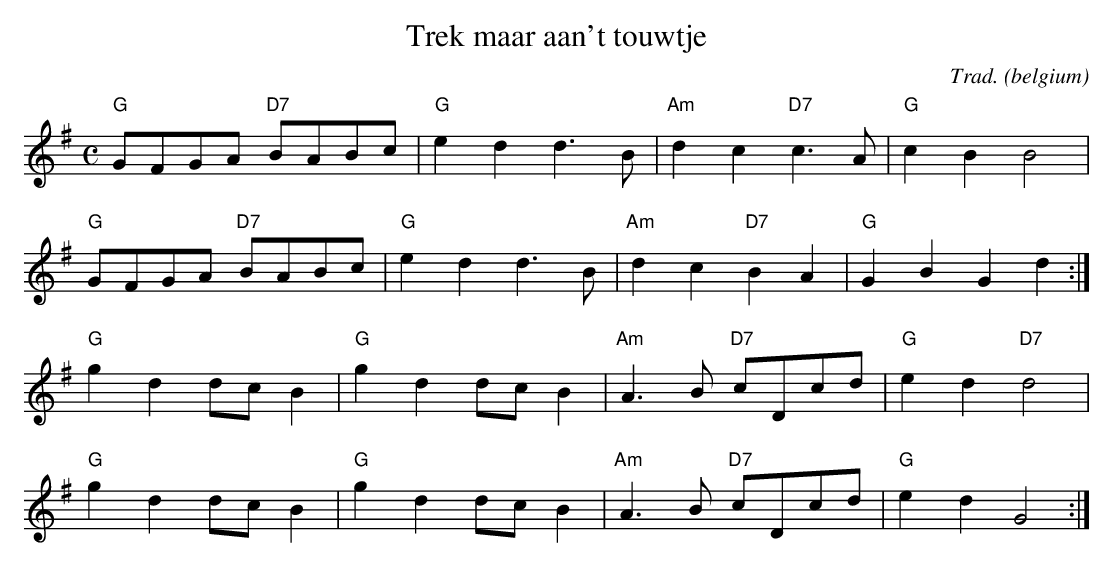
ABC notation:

X:1
T:Trek maar aan't touwtje
O:belgium
C:Trad.
L:1/8
M:C
K:G
"G"GFGA "D7"BABc | "G"e2 d2 d3 B | "Am"d2 c2 "D7"c3 A | "G" c2 B2 B4 |
"G"GFGA "D7"BABc | "G"e2 d2 d3 B | "Am"d2 c2 "D7"B2 A2 | "G" G2 B2 G2 d2 :|
"G"g2 d2 dc B2 | "G"g2 d2 dc B2 | "Am"A3 B "D7"cDcd | "G"e2 d2 "D7"d4 |
"G"g2 d2 dc B2 | "G"g2 d2 dc B2 | "Am"A3 B "D7"cDcd | "G"e2 d2 G4 :|
